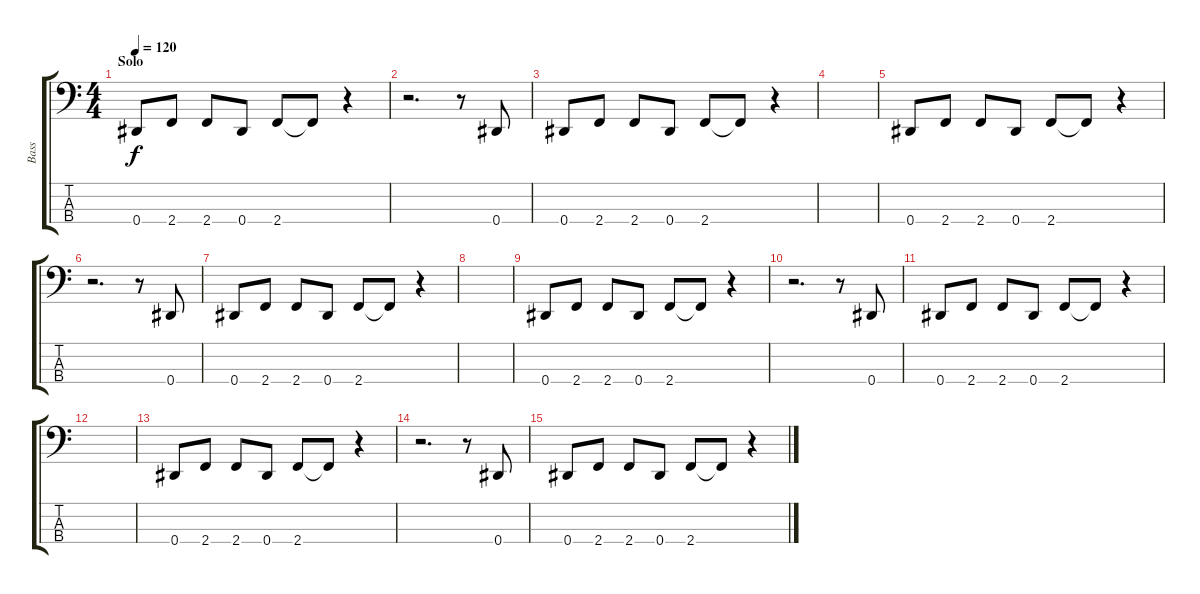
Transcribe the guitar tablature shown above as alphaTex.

\track ("Bass" "Bass") {instrument electricbasspick}
\staff {score tabs}
\tuning (Gb2 Db2 Ab1 Eb1) {hide}
\ts (4 4)
\section ("" "Solo")
\tempo 120
\clef f4
\ks c
0.4.8{dy f volume 11} 2.4.8 2.4.8 0.4.8 2.4.8 2.4{t}.8 r.4 |
r.2{d volume 11} r.8 0.4.8 |
0.4.8{volume 11} 2.4.8 2.4.8 0.4.8 2.4.8 2.4{t}.8 r.4 |
|
0.4.8{volume 11} 2.4.8 2.4.8 0.4.8 2.4.8 2.4{t}.8 r.4 |
r.2{d volume 11} r.8 0.4.8 |
0.4.8{volume 11} 2.4.8 2.4.8 0.4.8 2.4.8 2.4{t}.8 r.4 |
|
0.4.8{volume 11} 2.4.8 2.4.8 0.4.8 2.4.8 2.4{t}.8 r.4 |
r.2{d volume 11} r.8 0.4.8 |
0.4.8{volume 11} 2.4.8 2.4.8 0.4.8 2.4.8 2.4{t}.8 r.4 |
|
0.4.8{volume 11} 2.4.8 2.4.8 0.4.8 2.4.8 2.4{t}.8 r.4 |
r.2{d volume 11} r.8 0.4.8 |
0.4.8{volume 11} 2.4.8 2.4.8 0.4.8 2.4.8 2.4{t}.8 r.4
